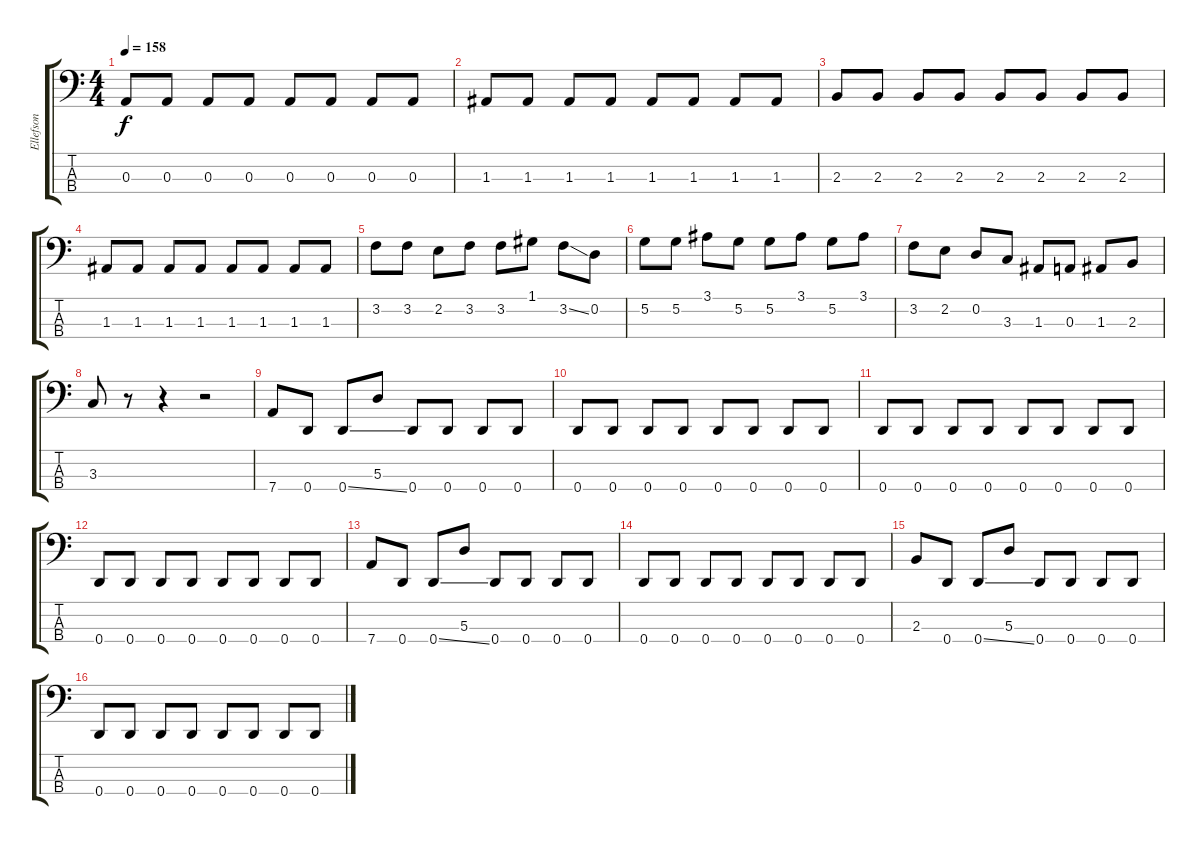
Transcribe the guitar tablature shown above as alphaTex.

\track ("Ellefson" "Ellefson") {instrument electricbasspick}
\staff {score tabs}
\tuning (G2 D2 A1 D1) {hide}
\ts (4 4)
\tempo 158
\clef f4
\ks c
0.3.8{dy f} 0.3.8 0.3.8 0.3.8 0.3.8 0.3.8 0.3.8 0.3.8 |
1.3.8 1.3.8 1.3.8 1.3.8 1.3.8 1.3.8 1.3.8 1.3.8 |
2.3.8 2.3.8 2.3.8 2.3.8 2.3.8 2.3.8 2.3.8 2.3.8 |
1.3.8 1.3.8 1.3.8 1.3.8 1.3.8 1.3.8 1.3.8 1.3.8 |
3.2.8 3.2.8 2.2.8 3.2.8 3.2.8 1.1.8 3.2{ss}.8 0.2.8 |
5.2.8 5.2.8 3.1.8 5.2.8 5.2.8 3.1.8 5.2.8 3.1.8 |
3.2.8 2.2.8 0.2.8 3.3.8 1.3.8 0.3.8 1.3.8 2.3.8 |
3.3.8 r.8 r.4 r.2 |
7.4.8 0.4.8 0.4{ss}.8 5.3.8 0.4.8 0.4.8 0.4.8 0.4.8 |
0.4.8 0.4.8 0.4.8 0.4.8 0.4.8 0.4.8 0.4.8 0.4.8 |
0.4.8 0.4.8 0.4.8 0.4.8 0.4.8 0.4.8 0.4.8 0.4.8 |
0.4.8 0.4.8 0.4.8 0.4.8 0.4.8 0.4.8 0.4.8 0.4.8 |
7.4.8 0.4.8 0.4{ss}.8 5.3.8 0.4.8 0.4.8 0.4.8 0.4.8 |
0.4.8 0.4.8 0.4.8 0.4.8 0.4.8 0.4.8 0.4.8 0.4.8 |
2.3.8 0.4.8 0.4{ss}.8 5.3.8 0.4.8 0.4.8 0.4.8 0.4.8 |
0.4.8 0.4.8 0.4.8 0.4.8 0.4.8 0.4.8 0.4.8 0.4.8
